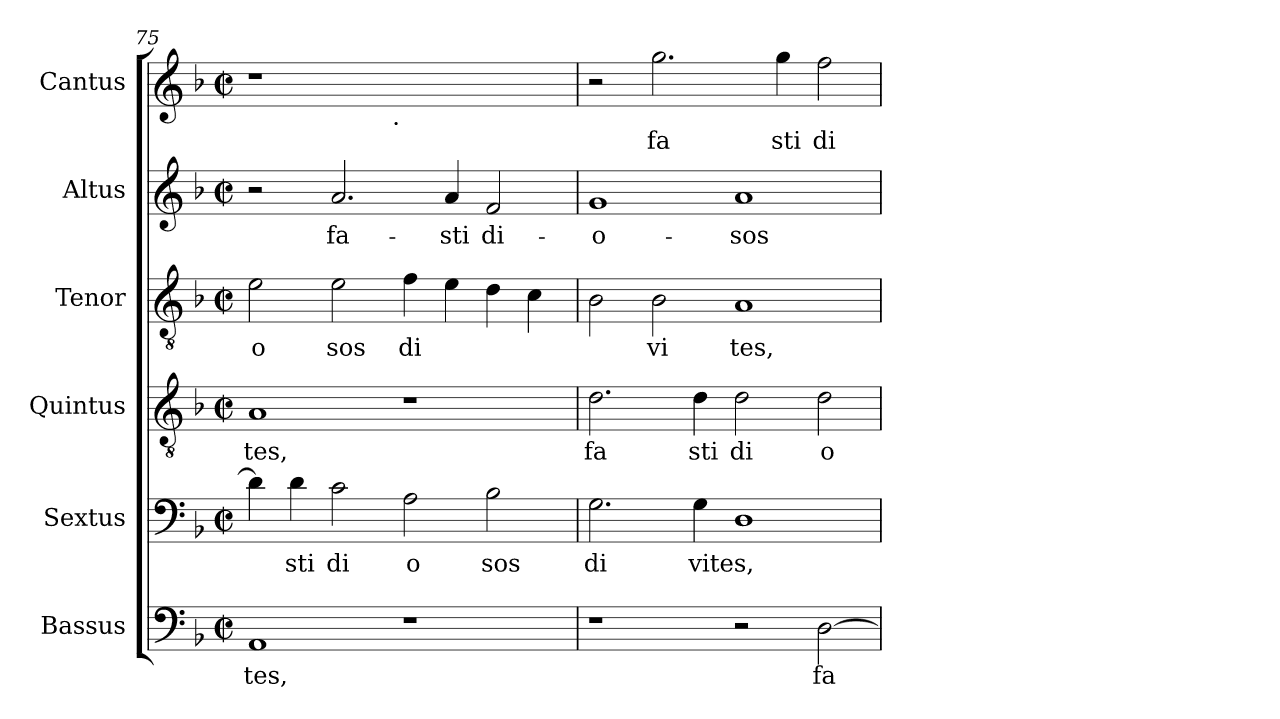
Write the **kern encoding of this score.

**kern	**text	**kern	**text	**kern	**text	**kern	**text	**kern	**text	**kern	**text
*part6	*part6	*part5	*part5	*part4	*part4	*part3	*part3	*part2	*part2	*part1	*part1
*staff6	*staff6	*staff5	*staff5	*staff4	*staff4	*staff3	*staff3	*staff2	*staff2	*staff1	*staff1
*I"Bassus	*	*I"Sextus	*	*I"Quintus	*	*I"Tenor	*	*I"Altus	*	*I"Cantus	*
!!LO:PB:g=z
*clefF4	*	*clefF4	*	*clefGv2	*	*clefGv2	*	*clefG2	*	*clefG2	*
*k[b-]	*	*k[b-]	*	*k[b-]	*	*k[b-]	*	*k[b-]	*	*k[b-]	*
*F:	*	*F:	*	*F:	*	*F:	*	*F:	*	*F:	*
*M2/2	*	*M2/2	*	*M2/2	*	*M2/2	*	*M2/2	*	*M2/2	*
*met(c|)	*	*met(c|)	*	*met(c|)	*	*met(c|)	*	*met(c|)	*	*met(c|)	*
=75	=75	=75	=75	=75	=75	=75	=75	=75	=75	=75	=75
!	!LO:LY:b:cj	!	!LO:LY:b:cj	!	!LO:LY:b:cj	!	!LO:LY:b:cj	!	!	!	!
*	*	*	*	*	*	*	*	*	*	*^	*
1AA	tes,	4d\]	.	1A	tes,	2e\	-o	2r	.	1r	2ryy	.
!	!	!	!LO:LY:b:cj	!	!	!	!	!	!	!	!	!
.	.	4d\	sti	.	.	.	.	.	.	.	.	.
!	!	!	!LO:LY:b:cj	!	!	!	!LO:LY:b:cj	!	!LO:LY:b:cj	!	!	!
.	.	2c\	di	.	.	2e\	sos	2.a/	fa-	.	4...ryy	.
!	!	!	!	!	!	!	!	!	!	!	!LO:TX:b:t=.	!
.	.	.	.	.	.	.	.	.	.	.	1ryy	.
!	!	!	!LO:LY:b:cj	!	!	!	!LO:LY:b:cj	!	!	!	!	!
1r	.	2A\	o	1r	.	4f\	di	.	.	1ryy	.	.
!	!	!	!	!	!	!	!LO:LY:b:cj	!	!LO:LY:b:cj	!	!	!
.	.	.	.	.	.	4e\	.	4a/	-sti	.	.	.
!	!	!	!LO:LY:b:cj	!	!	!	!LO:LY:b:cj	!	!LO:LY:b:cj	!	!	!
.	.	2B-\	sos	.	.	4d\	.	2f/	di-	.	.	.
!	!	!	!	!	!	!	!LO:LY:b:cj	!	!	!	!	!
.	.	.	.	.	.	4c\	.	.	.	.	.	.
.	.	.	.	.	.	.	.	.	.	.	32ryy	.
=76	=76	=76	=76	=76	=76	=76	=76	=76	=76	=76	=76	=76
!	!	!	!LO:LY:b:cj	!	!LO:LY:b:cj	!	!LO:LY:b:cj	!	!LO:LY:b:cj	!	!	!
*	*	*	*	*	*	*	*	*	*	*v	*v	*
1r	.	2.G\	di	2.d\	fa	2B-\	.	1g	-o-	2r	.
!	!	!	!	!	!	!	!LO:LY:b:cj	!	!	!	!LO:LY:b:cj
.	.	.	.	.	.	2B-\	vi	.	.	2.gg\	fa
!	!	!	!LO:LY:b:cj	!	!LO:LY:b:cj	!	!	!	!	!	!
.	.	4G\	vites,	4d\	sti	.	.	.	.	.	.
!	!	!	!LO:LY:b:cj	!	!LO:LY:b:cj	!	!LO:LY:b:cj	!	!LO:LY:b:cj	!	!
2r	.	1D	.	2d\	di	1A	tes,	1a	-sos	.	.
!	!	!	!	!	!	!	!	!	!	!	!LO:LY:b:cj
.	.	.	.	.	.	.	.	.	.	4gg\	sti
!	!LO:LY:b:cj	!	!	!	!LO:LY:b:cj	!	!	!	!	!	!LO:LY:b:cj
[>2D\	fa-	.	.	2d\	o	.	.	.	.	2ff\	di
=	=	=	=	=	=	=	=	=	=	=	=
*-	*-	*-	*-	*-	*-	*-	*-	*-	*-	*-	*-
